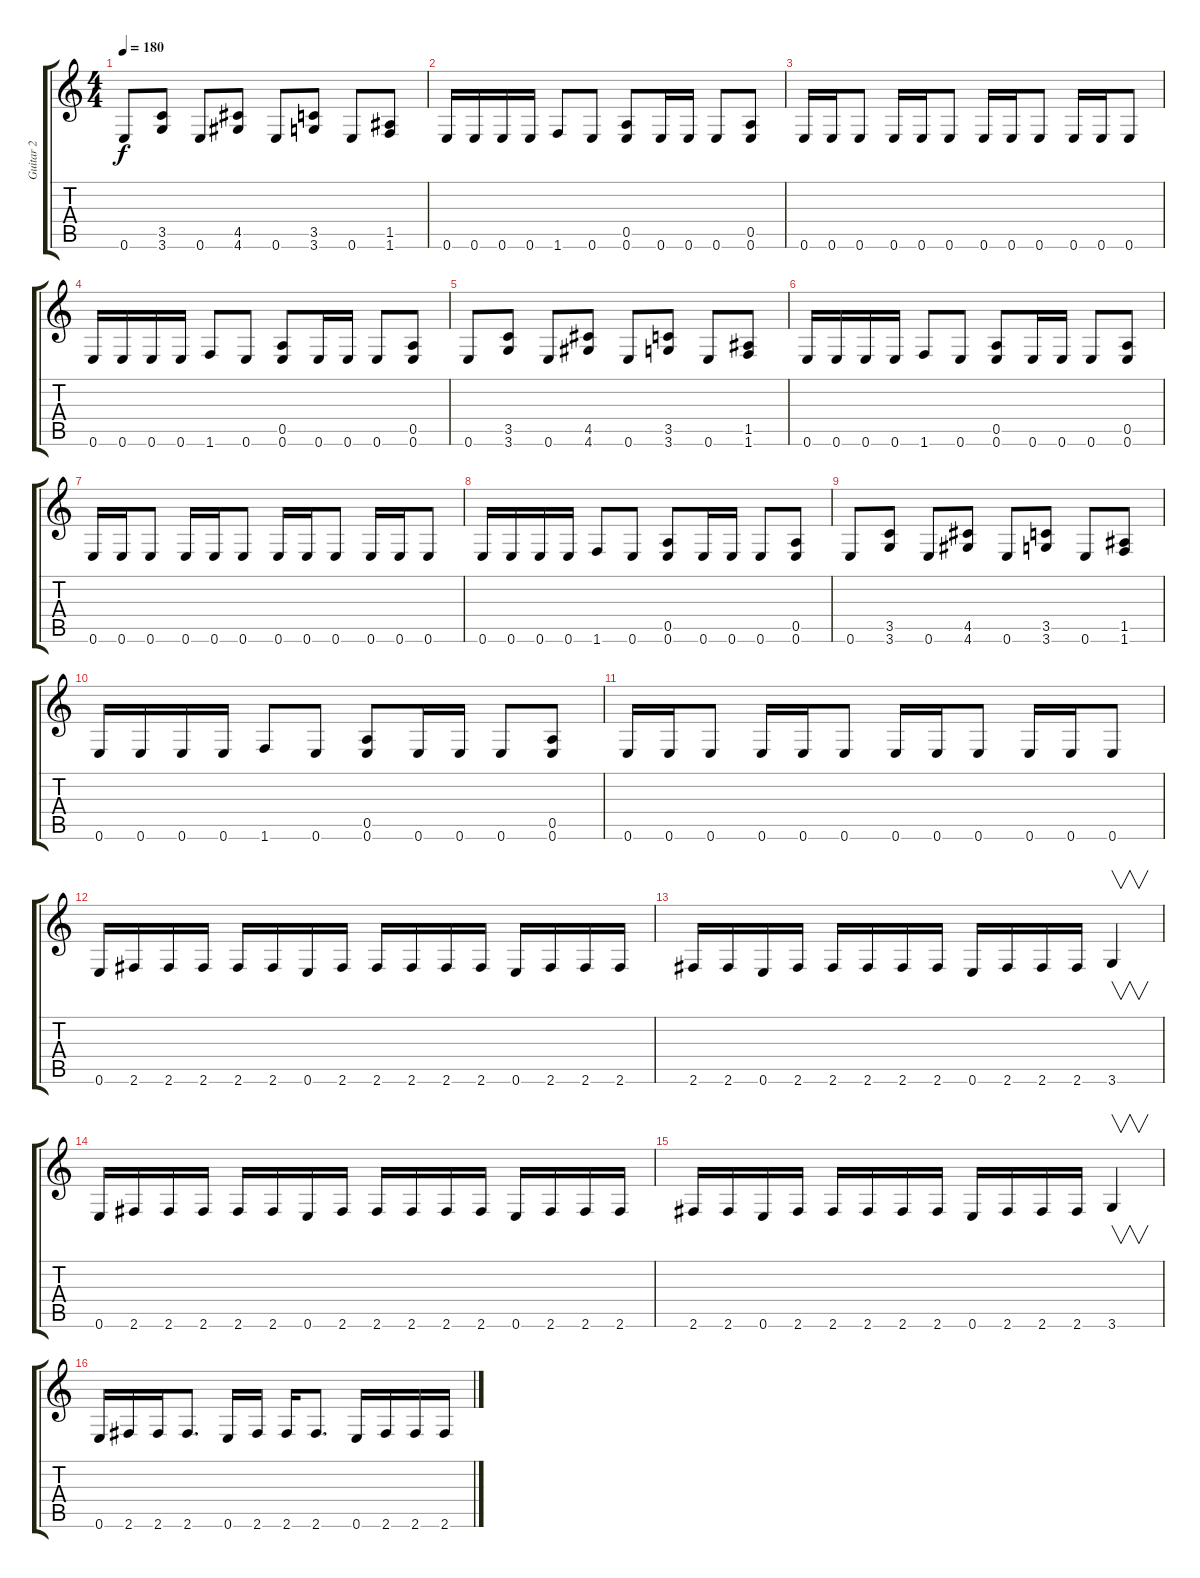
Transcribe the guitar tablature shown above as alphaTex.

\track ("Guitar 2" "Guitar 2") {instrument overdrivenguitar}
\staff {score tabs}
\tuning (E4 B3 G3 D3 A2 E2) {hide}
\ts (4 4)
\tempo 180
\clef g2
\ks c
0.6.8{dy f} (3.5 3.6).8 0.6.8 (4.5 4.6).8 0.6.8 (3.5 3.6).8 0.6.8 (1.5 1.6).8 |
0.6.16 0.6.16 0.6.16 0.6.16 1.6.8 0.6.8 (0.5 0.6).8 0.6.16 0.6.16 0.6.8 (0.5 0.6).8 |
0.6.16 0.6.16 0.6.8 0.6.16 0.6.16 0.6.8 0.6.16 0.6.16 0.6.8 0.6.16 0.6.16 0.6.8 |
0.6.16 0.6.16 0.6.16 0.6.16 1.6.8 0.6.8 (0.5 0.6).8 0.6.16 0.6.16 0.6.8 (0.5 0.6).8 |
0.6.8 (3.5 3.6).8 0.6.8 (4.5 4.6).8 0.6.8 (3.5 3.6).8 0.6.8 (1.5 1.6).8 |
0.6.16 0.6.16 0.6.16 0.6.16 1.6.8 0.6.8 (0.5 0.6).8 0.6.16 0.6.16 0.6.8 (0.5 0.6).8 |
0.6.16 0.6.16 0.6.8 0.6.16 0.6.16 0.6.8 0.6.16 0.6.16 0.6.8 0.6.16 0.6.16 0.6.8 |
0.6.16 0.6.16 0.6.16 0.6.16 1.6.8 0.6.8 (0.5 0.6).8 0.6.16 0.6.16 0.6.8 (0.5 0.6).8 |
0.6.8 (3.5 3.6).8 0.6.8 (4.5 4.6).8 0.6.8 (3.5 3.6).8 0.6.8 (1.5 1.6).8 |
0.6.16 0.6.16 0.6.16 0.6.16 1.6.8 0.6.8 (0.5 0.6).8 0.6.16 0.6.16 0.6.8 (0.5 0.6).8 |
0.6.16 0.6.16 0.6.8 0.6.16 0.6.16 0.6.8 0.6.16 0.6.16 0.6.8 0.6.16 0.6.16 0.6.8 |
0.6.16 2.6.16 2.6.16 2.6.16 2.6.16 2.6.16 0.6.16 2.6.16 2.6.16 2.6.16 2.6.16 2.6.16 0.6.16 2.6.16 2.6.16 2.6.16 |
2.6.16 2.6.16 0.6.16 2.6.16 2.6.16 2.6.16 2.6.16 2.6.16 0.6.16 2.6.16 2.6.16 2.6.16 3.6.4{v} |
0.6.16 2.6.16 2.6.16 2.6.16 2.6.16 2.6.16 0.6.16 2.6.16 2.6.16 2.6.16 2.6.16 2.6.16 0.6.16 2.6.16 2.6.16 2.6.16 |
2.6.16 2.6.16 0.6.16 2.6.16 2.6.16 2.6.16 2.6.16 2.6.16 0.6.16 2.6.16 2.6.16 2.6.16 3.6.4{v} |
0.6.16 2.6.16 2.6.16 2.6.8{d} 0.6.16 2.6.16 2.6.16 2.6.8{d} 0.6.16 2.6.16 2.6.16 2.6.16
